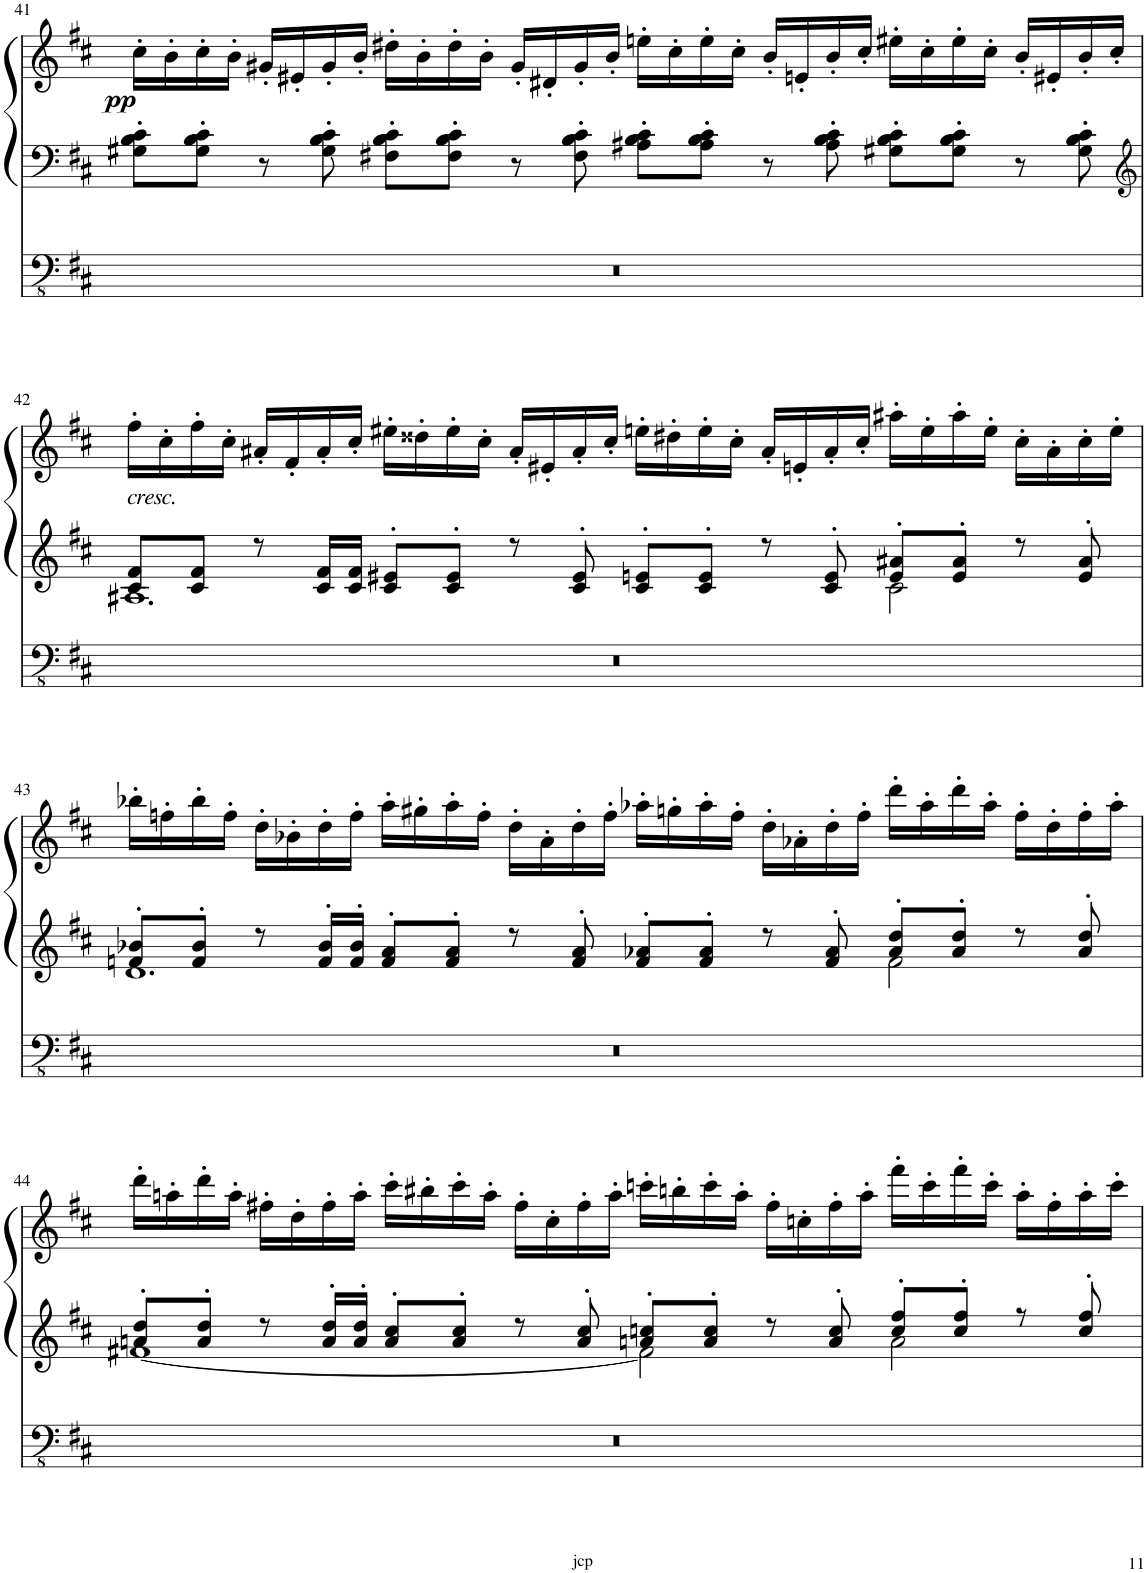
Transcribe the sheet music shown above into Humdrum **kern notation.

**kern	**kern	**kern	**dynam
*part1	*part1	*part1	*part1
*staff3	*staff2	*staff1	*staff1/2/3
*I"Orgue à tuyaux	*	*	*
*I'Org.	*	*	*
!!LO:PB:g=z
*clefFv4	*clefF4	*clefG2	*
*k[f#c#]	*k[f#c#]	*k[f#c#]	*
*M4/2	*M4/2	*M4/2	*
=41	=41	=41	=41
!	!	!	!LO:DY:b
0r	8G#X\' 8B\' 8c#\'L	16cc#'\LL	pp
.	.	16b'\	.
.	8G#\' 8B\' 8c#\'J	16cc#'\	.
.	.	16b'\JJ	.
.	8r	16g#X'/LL	.
.	.	16e#X'/	.
.	8G#\' 8B\' 8c#\'	16g#'/	.
.	.	16b'/JJ	.
.	8F#X\' 8B\' 8c#\'L	16dd#X'\LL	.
.	.	16b'\	.
.	8F#\' 8B\' 8c#\'J	16dd#'\	.
.	.	16b'\JJ	.
.	8r	16g#'/LL	.
.	.	16d#X'/	.
.	8F#\' 8B\' 8c#\'	16g#'/	.
.	.	16b'/JJ	.
.	8A#X\' 8B\' 8c#\'L	16een'\LL	.
.	.	16cc#'\	.
.	8A#\' 8B\' 8c#\'J	16ee'\	.
.	.	16cc#'\JJ	.
.	8r	16b'/LL	.
.	.	16en'/	.
.	8A#\' 8B\' 8c#\'	16b'/	.
.	.	16cc#'/JJ	.
.	8G#X\' 8B\' 8c#\'L	16ee#X'\LL	.
.	.	16cc#'\	.
.	8G#\' 8B\' 8c#\'J	16ee#'\	.
.	.	16cc#'\JJ	.
.	8r	16b'/LL	.
.	.	16e#X'/	.
.	8G#\' 8B\' 8c#\'	16b'/	.
.	.	16cc#'/JJ	.
!!LO:LB:g=z
=42	=42	=42	=42
*	*clefG2	*	*
*	*^	*	*
!	!	!	!LO:TX:b:i:t=cresc.	!
0r	8c#/ 8f#/L	1.A#X	16ff#'\LL	.
.	.	.	16cc#'\	.
.	8c#/ 8f#/J	.	16ff#'\	.
.	.	.	16cc#'\JJ	.
.	8r	.	16a#X'/LL	.
.	.	.	16f#'/	.
.	16c#/ 16f#/LL	.	16a#'/	.
.	16c#/ 16f#/JJ	.	16cc#'/JJ	.
.	8c#/' 8e#X/'L	.	16ee#X'\LL	.
.	.	.	16dd##X'\	.
.	8c#/' 8e#/'J	.	16ee#'\	.
.	.	.	16cc#'\JJ	.
.	8r	.	16a#'/LL	.
.	.	.	16e#X'/	.
.	8c#/' 8e#/'	.	16a#'/	.
.	.	.	16cc#'/JJ	.
.	8c#/' 8en/'L	.	16een'\LL	.
.	.	.	16dd#X'\	.
.	8c#/' 8e/'J	.	16ee'\	.
.	.	.	16cc#'\JJ	.
.	8r	.	16a#'/LL	.
.	.	.	16en'/	.
.	8c#/' 8e/'	.	16a#'/	.
.	.	.	16cc#'/JJ	.
.	8e/' 8a#X/'L	2c#\	16aa#X'\LL	.
.	.	.	16ee'\	.
.	8e/' 8a#/'J	.	16aa#'\	.
.	.	.	16ee'\JJ	.
.	8r	.	16cc#'\LL	.
.	.	.	16a#'\	.
.	8e/' 8a#/'	.	16cc#'\	.
.	.	.	16ee'\JJ	.
!!LO:LB:g=z
=43	=43	=43	=43	=43
0r	8fn/' 8b-X/'L	1.d	16bb-X'\LL	.
.	.	.	16ffn'\	.
.	8f/' 8b-/'J	.	16bb-'\	.
.	.	.	16ff'\JJ	.
.	8r	.	16dd'\LL	.
.	.	.	16b-X'\	.
.	16f/' 16b-/'LL	.	16dd'\	.
.	16f/' 16b-/'JJ	.	16ff'\JJ	.
.	8f/' 8a/'L	.	16aa'\LL	.
.	.	.	16gg#X'\	.
.	8f/' 8a/'J	.	16aa'\	.
.	.	.	16ff'\JJ	.
.	8r	.	16dd'\LL	.
.	.	.	16a'\	.
.	8f/' 8a/'	.	16dd'\	.
.	.	.	16ff'\JJ	.
.	8f/' 8a-X/'L	.	16aa-X'\LL	.
.	.	.	16ggn'\	.
.	8f/' 8a-/'J	.	16aa-'\	.
.	.	.	16ff'\JJ	.
.	8r	.	16dd'\LL	.
.	.	.	16a-X'\	.
.	8f/' 8a-/'	.	16dd'\	.
.	.	.	16ff'\JJ	.
.	8a-/' 8dd/'L	2f\	16ddd'\LL	.
.	.	.	16aa-'\	.
.	8a-/' 8dd/'J	.	16ddd'\	.
.	.	.	16aa-'\JJ	.
.	8r	.	16ff'\LL	.
.	.	.	16dd'\	.
.	8a-/' 8dd/'	.	16ff'\	.
.	.	.	16aa-'\JJ	.
!!LO:LB:g=z
=44	=44	=44	=44	=44
0r	8an/' 8dd/'L	[1f#X	16ddd'\LL	.
.	.	.	16aan'\	.
.	8a/' 8dd/'J	.	16ddd'\	.
.	.	.	16aa'\JJ	.
.	8r	.	16ff#X'\LL	.
.	.	.	16dd'\	.
.	16a/' 16dd/'LL	.	16ff#'\	.
.	16a/' 16dd/'JJ	.	16aa'\JJ	.
.	8a/' 8cc#/'L	.	16ccc#'\LL	.
.	.	.	16bb#X'\	.
.	8a/' 8cc#/'J	.	16ccc#'\	.
.	.	.	16aa'\JJ	.
.	8r	.	16ff#'\LL	.
.	.	.	16cc#'\	.
.	8a/' 8cc#/'	.	16ff#'\	.
.	.	.	16aa'\JJ	.
.	8an/' 8ccn/'L	2f#\]	16cccn'\LL	.
.	.	.	16bbn'\	.
.	8a/' 8cc/'J	.	16ccc'\	.
.	.	.	16aa'\JJ	.
.	8r	.	16ff#'\LL	.
.	.	.	16ccn'\	.
.	8a/' 8cc/'	.	16ff#'\	.
.	.	.	16aa'\JJ	.
.	8cc/' 8ff#/'L	2a\	16fff#'\LL	.
.	.	.	16ccc'\	.
.	8cc/' 8ff#/'J	.	16fff#'\	.
.	.	.	16ccc'\JJ	.
.	8r	.	16aa'\LL	.
.	.	.	16ff#'\	.
.	8cc/' 8ff#/'	.	16aa'\	.
.	.	.	16ccc'\JJ	.
*	*v	*v	*	*
=	=	=	=
*-	*-	*-	*-
